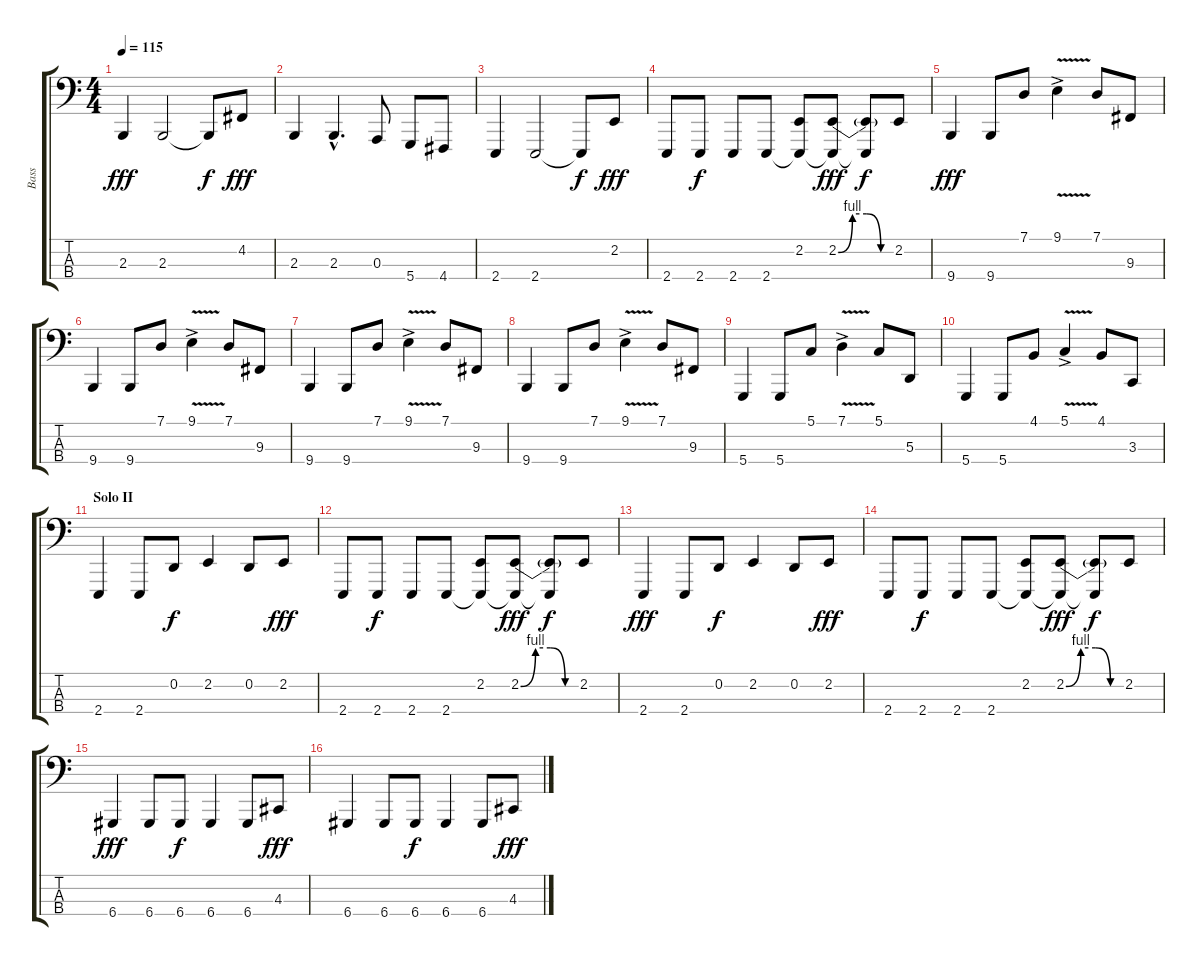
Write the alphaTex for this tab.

\track ("Bass" "Bass") {instrument lead2sawtooth}
\staff {score tabs}
\tuning (G2 D2 A1 D1) {hide}
\ts (4 4)
\tempo 115
\clef f4
\ks c
2.3.4{dy fff} 2.3.2 2.3{t}.8{dy f} 4.2.8{dy fff} |
2.3.4 2.3{hac}.4{d} 0.3.8 5.4.8 4.4.8 |
2.4.4 2.4.2 2.4{t}.8{dy f} 2.2.8{dy fff} |
2.4.8 2.4.8{dy f} 2.4.8 2.4.8 (2.2 2.4{t}).8 (2.2{be (custom 0 0 15 4 30 4 45 0 60 0)} 2.4{t}).8{dy fff} (2.2{t} 2.4{t}).8{dy f} 2.2.8 |
9.4.4{dy fff} 9.4.8 7.1.8 9.1{v ac}.4 7.1.8 9.3.8 |
9.4.4 9.4.8 7.1.8 9.1{v ac}.4 7.1.8 9.3.8 |
9.4.4 9.4.8 7.1.8 9.1{v ac}.4 7.1.8 9.3.8 |
9.4.4 9.4.8 7.1.8 9.1{v ac}.4 7.1.8 9.3.8 |
5.4.4 5.4.8 5.1.8 7.1{v ac}.4 5.1.8 5.3.8 |
5.4.4 5.4.8 4.1.8 5.1{v ac}.4 4.1.8 3.3.8 |
\section ("" "Solo II")
2.4.4 2.4.8 0.2.8{dy f} 2.2.4 0.2.8 2.2.8{dy fff} |
2.4.8 2.4.8{dy f} 2.4.8 2.4.8 (2.2 2.4{t}).8 (2.2{be (custom 0 0 15 4 30 4 45 0 60 0)} 2.4{t}).8{dy fff} (2.2{t} 2.4{t}).8{dy f} 2.2.8 |
2.4.4{dy fff} 2.4.8 0.2.8{dy f} 2.2.4 0.2.8 2.2.8{dy fff} |
2.4.8 2.4.8{dy f} 2.4.8 2.4.8 (2.2 2.4{t}).8 (2.2{be (custom 0 0 15 4 30 4 45 0 60 0)} 2.4{t}).8{dy fff} (2.2{t} 2.4{t}).8{dy f} 2.2.8 |
6.4.4{dy fff} 6.4.8 6.4.8{dy f} 6.4.4 6.4.8 4.3.8{dy fff} |
6.4.4 6.4.8 6.4.8{dy f} 6.4.4 6.4.8 4.3.8{dy fff}
